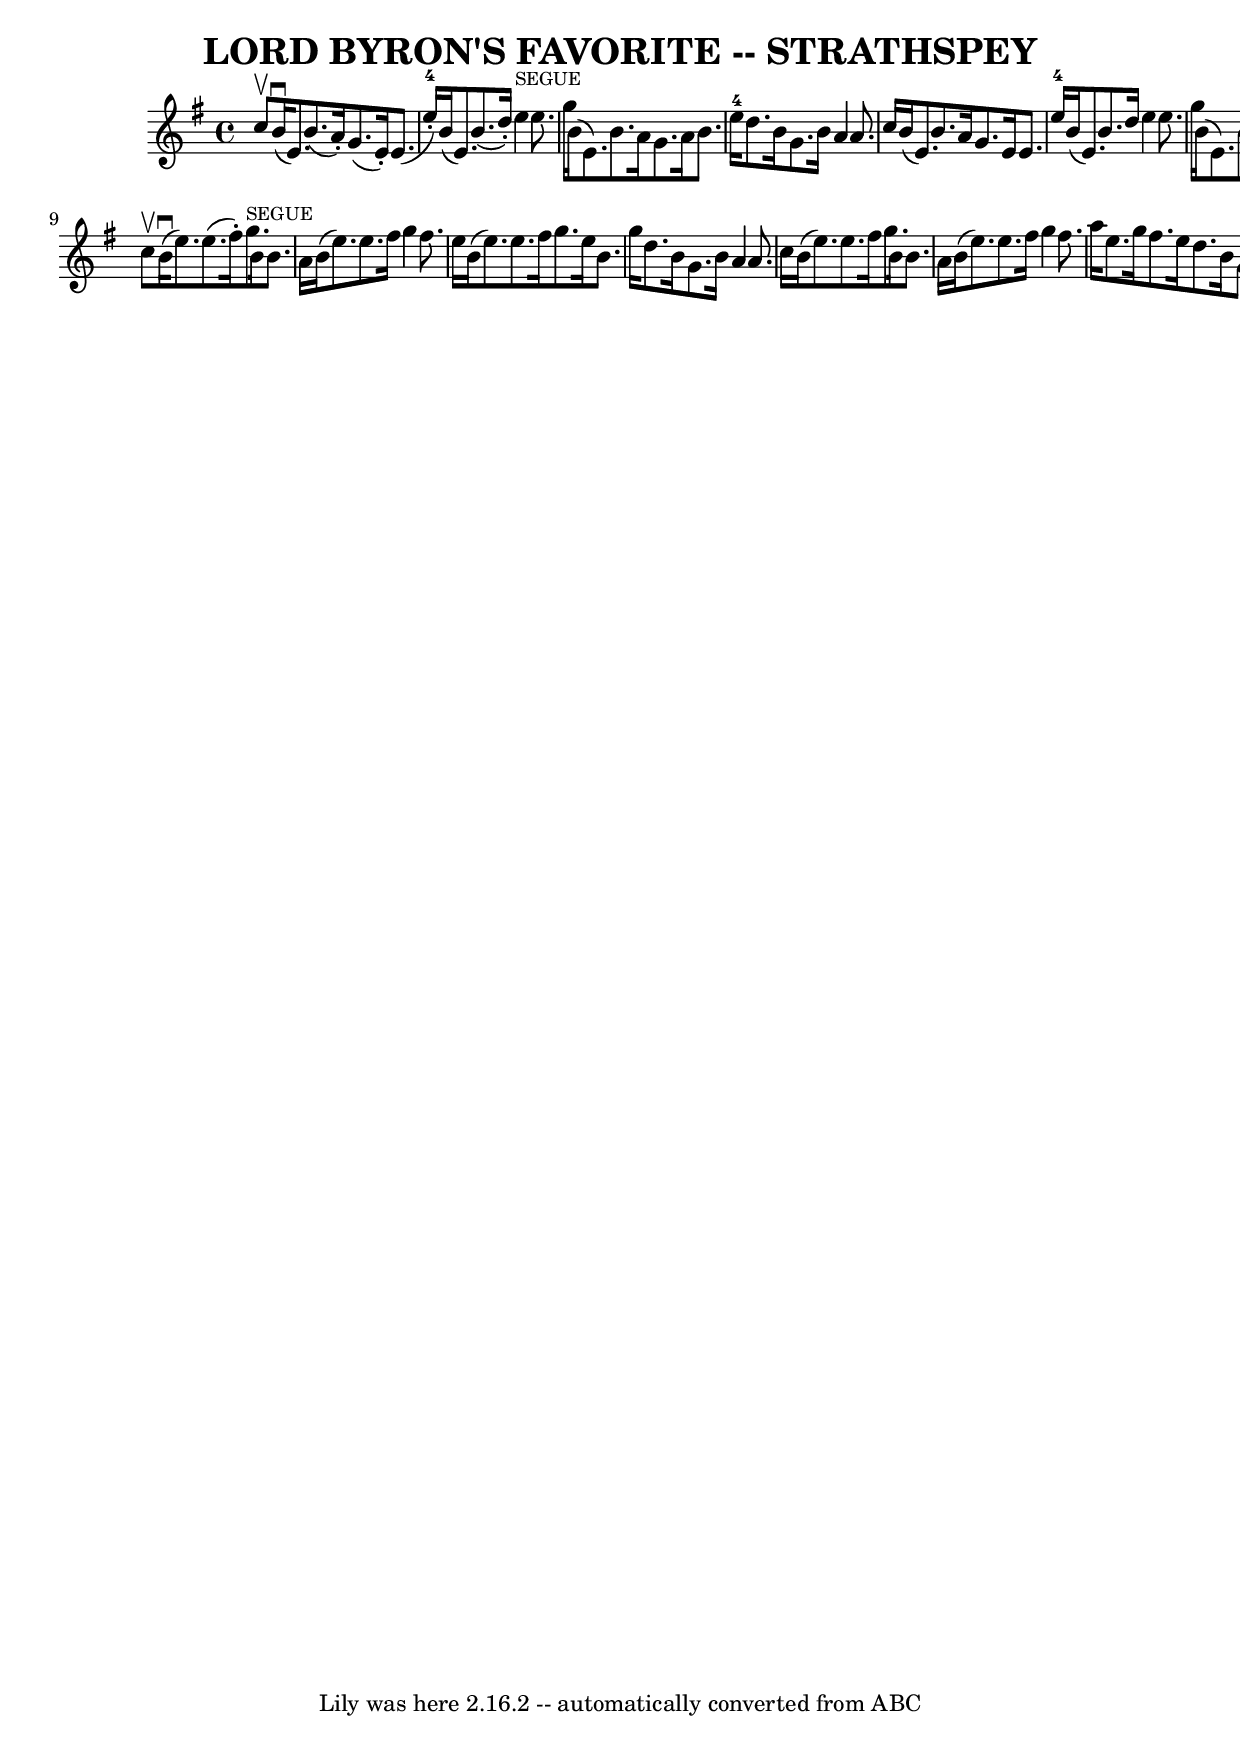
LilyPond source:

\version "2.16.2"
\include "Mammoth.ily"
\header {
  %% book = "Ryan's Mammoth Collection of Fiddle Tunes"
  composer = ""
  crossRefNumber = "1"
  footnotes = ""
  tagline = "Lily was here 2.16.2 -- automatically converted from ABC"
  title = "LORD BYRON'S FAVORITE -- STRATHSPEY"

}
voicedefault =  {


  \override Staff.TimeSignature #'style = #'C
  \time 4/4 
  \key e \minor   c''8^\upbow    |
  b'16 (^\downbow e'8. ) b'8. (a'16-.) g'8. (e'16-.) e'8. (e''16-4-.)    |
  b'16 (e'8.) b'8. (d''16-.) e''4^\segue e''8.      g''16     |
  b'16 (e'8.) b'8. a'16 g'8. a'16 b'8.    e''16-4    |
  d''8. b'16 g'8. b'16 a'4 a'8.       c''16     |
  b'16 (e'8.) b'8. a'16 g'8. e'16 e'8.     e''16-4    |
  b'16 (e'8.) b'8. d''16 e''4 e''8.       g''16     |
  b'16 (e'8.) b'8. a'16 g'8. a'16 b'8.     e''16-4    |
  d''8. b'16 g'8. b'16 a'4 a'8       \bar "|." c''8^\upbow    |
  b'16 (^\downbow e''8.) e''8. (fis''16-.) g''8.^\segue b'16 b'8. a'16    |
  b'16 (e''8.) e''8. fis''16 g''4 fis''8. e''16    |
     b'16 (e''8.) e''8. fis''16 g''8. e''16 b'8. g''16      |
  d''8. b'16 g'8. b'16 a'4 a'8. c''16    |
     b'16 (e''8.) e''8. fis''16 g''8. b'16 b'8. a'16      |
  b'16 (e''8.) e''8. fis''16 g''4 fis''8. a''16     |
  e''8. g''16 fis''8. e''16 d''8. b'16 g'8.       b'16     |
  d''16 (b'8.) g''8. b'16 a'4 a'8       \bar " |."   

}

\score{
  <<

    \context Staff="default"
    {
      \voicedefault 
      
    }

  >>
  \layout {
    
  }
  \midi {
  }

}
